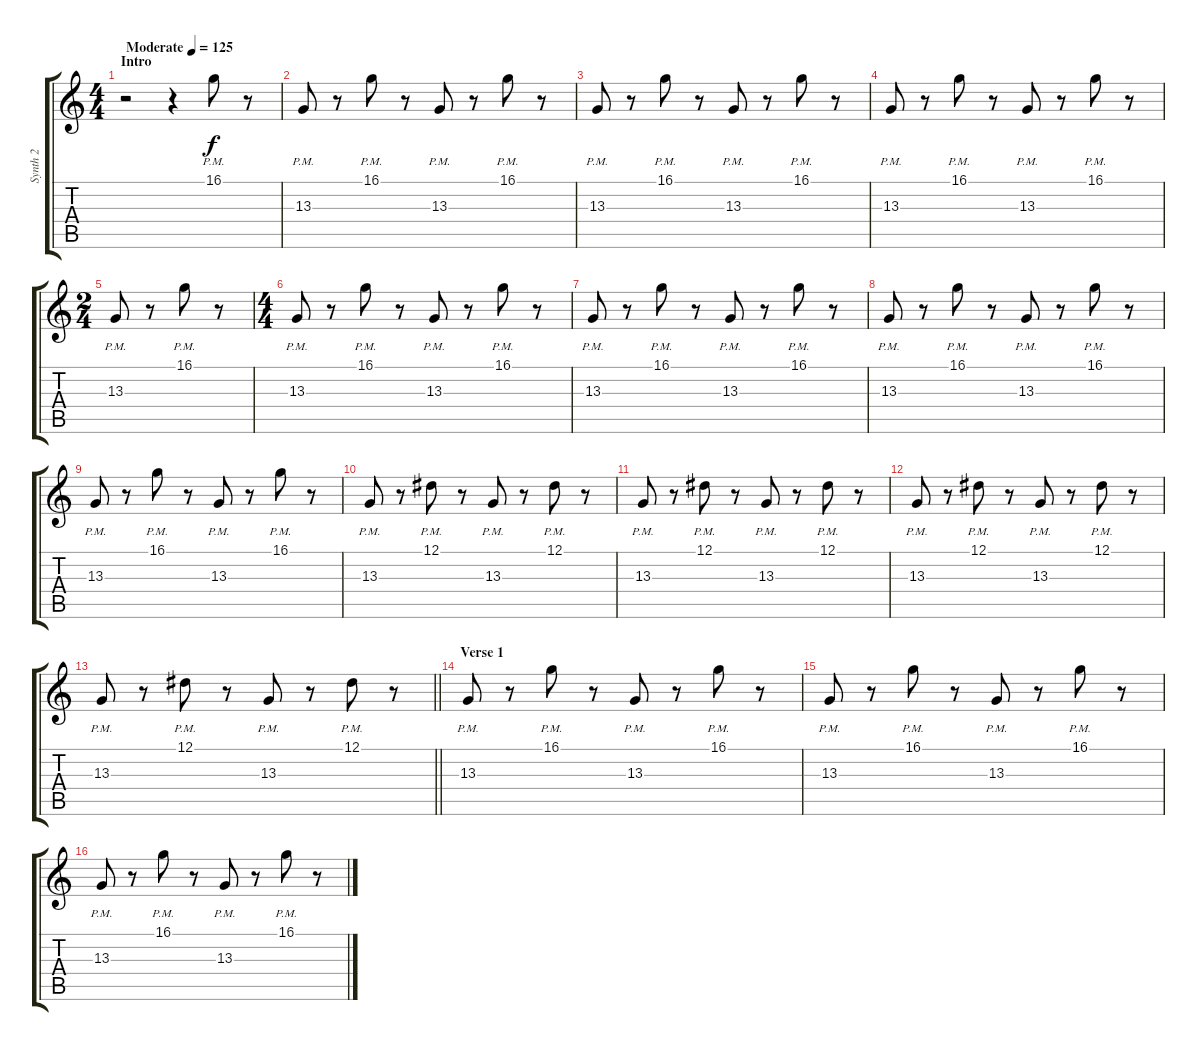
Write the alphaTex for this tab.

\track ("Synth 2" "Synth 2") {instrument fx4atmosphere}
\staff {score tabs}
\tuning (Eb4 Bb3 Gb3 Db3 Ab2 Eb2) {hide}
\ts (4 4)
\section ("" "Intro")
\tempo (125 "Moderate")
\clef g2
\ks c
r.2{dy f instrument fx4atmosphere} r.4 16.1{pm}.8 r.8 |
13.3{pm}.8 r.8 16.1{pm}.8 r.8 13.3{pm}.8 r.8 16.1{pm}.8 r.8 |
13.3{pm}.8 r.8 16.1{pm}.8 r.8 13.3{pm}.8 r.8 16.1{pm}.8 r.8 |
13.3{pm}.8 r.8 16.1{pm}.8 r.8 13.3{pm}.8 r.8 16.1{pm}.8 r.8 |
\ts (2 4)
13.3{pm}.8 r.8 16.1{pm}.8 r.8 |
\ts (4 4)
13.3{pm}.8 r.8 16.1{pm}.8 r.8 13.3{pm}.8 r.8 16.1{pm}.8 r.8 |
13.3{pm}.8 r.8 16.1{pm}.8 r.8 13.3{pm}.8 r.8 16.1{pm}.8 r.8 |
13.3{pm}.8 r.8 16.1{pm}.8 r.8 13.3{pm}.8 r.8 16.1{pm}.8 r.8 |
13.3{pm}.8 r.8 16.1{pm}.8 r.8 13.3{pm}.8 r.8 16.1{pm}.8 r.8 |
13.3{pm}.8 r.8 12.1{pm}.8 r.8 13.3{pm}.8 r.8 12.1{pm}.8 r.8 |
13.3{pm}.8 r.8 12.1{pm}.8 r.8 13.3{pm}.8 r.8 12.1{pm}.8 r.8 |
13.3{pm}.8 r.8 12.1{pm}.8 r.8 13.3{pm}.8 r.8 12.1{pm}.8 r.8 |
\barLineRight lightlight
13.3{pm}.8 r.8 12.1{pm}.8 r.8 13.3{pm}.8 r.8 12.1{pm}.8 r.8 |
\section ("" "Verse 1")
13.3{pm}.8 r.8 16.1{pm}.8 r.8 13.3{pm}.8 r.8 16.1{pm}.8 r.8 |
13.3{pm}.8 r.8 16.1{pm}.8 r.8 13.3{pm}.8 r.8 16.1{pm}.8 r.8 |
13.3{pm}.8 r.8 16.1{pm}.8 r.8 13.3{pm}.8 r.8 16.1{pm}.8 r.8
